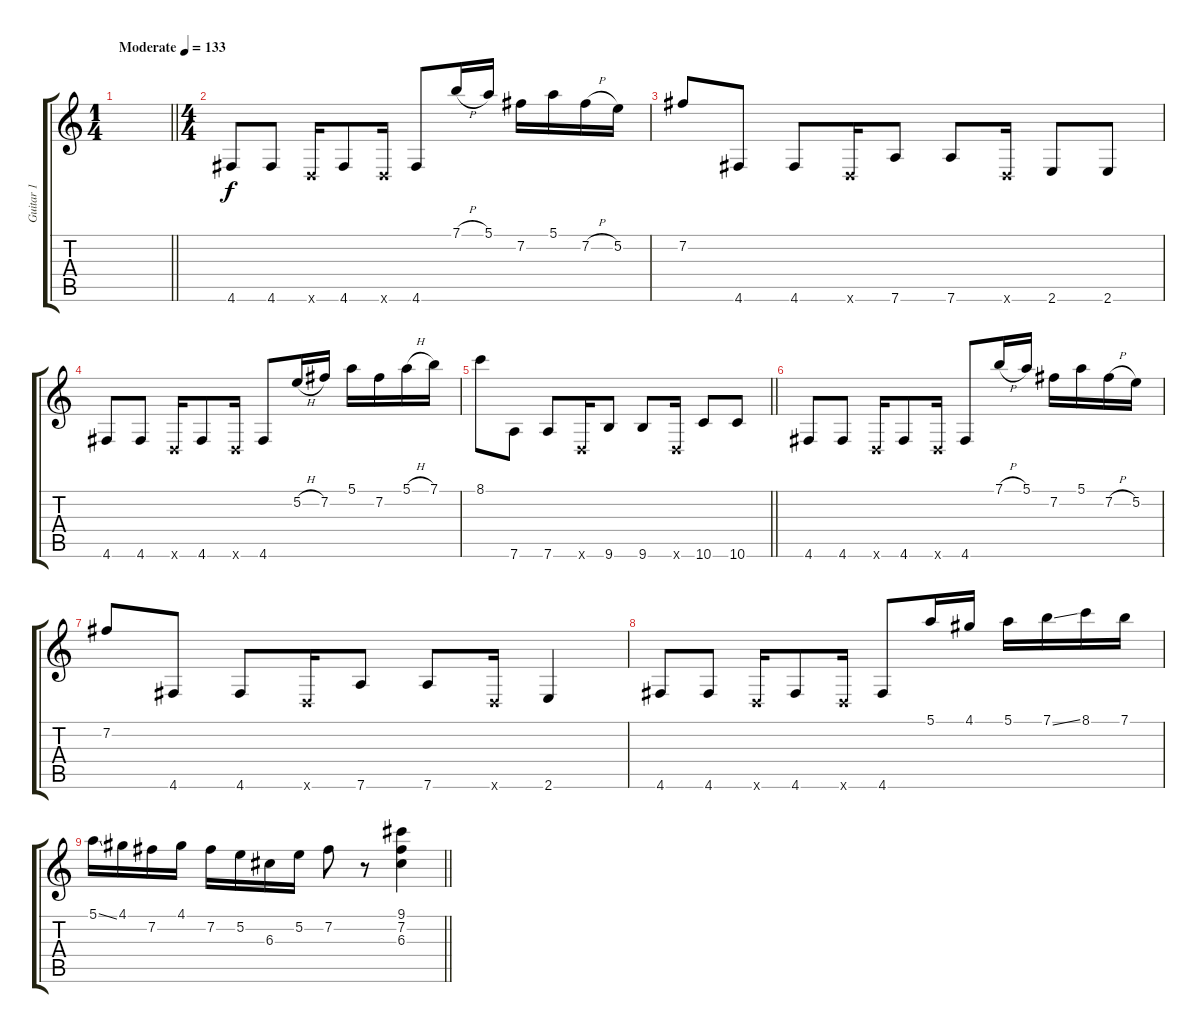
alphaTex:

\track ("Guitar 1" "Guitar 1") {instrument distortionguitar}
\staff {score tabs}
\tuning (E4 B3 G3 D3 A2 D2) {hide}
\ts (1 4)
\tempo (133 "Moderate")
\clef g2
\barLineRight lightlight
\ks c
|
\ts (4 4)
4.6.8 4.6.8 0.6{x}.16 4.6.8 0.6{x}.16 4.6.8 7.1{h}.16 5.1.16 7.2.16 5.1.16 7.2{h}.16 5.2.16 |
7.2.8 4.6.8 4.6.8 0.6{x}.16 7.6.8 7.6.8 0.6{x}.16 2.6.8 2.6.8 |
4.6.8 4.6.8 0.6{x}.16 4.6.8 0.6{x}.16 4.6.8 5.2{h}.16 7.2.16 5.1.16 7.2.16 5.1{h}.16 7.1.16 |
\barLineRight lightlight
8.1.8 7.6.8 7.6.8 0.6{x}.16 9.6.8 9.6.8 0.6{x}.16 10.6.8 10.6.8 |
4.6.8 4.6.8 0.6{x}.16 4.6.8 0.6{x}.16 4.6.8 7.1{h}.16 5.1.16 7.2.16 5.1.16 7.2{h}.16 5.2.16 |
7.2.8 4.6.8 4.6.8 0.6{x}.16 7.6.8 7.6.8 0.6{x}.16 2.6.4 |
4.6.8 4.6.8 0.6{x}.16 4.6.8 0.6{x}.16 4.6.8 5.1.16 4.1.16 5.1.16 7.1{ss}.16 8.1.16 7.1.16 |
\barLineRight lightlight
5.1{ss}.16 4.1.16 7.2.16 4.1.16 7.2.16 5.2.16 6.3.16 5.2.16 7.2.8 r.8 (9.1 7.2 6.3).4
